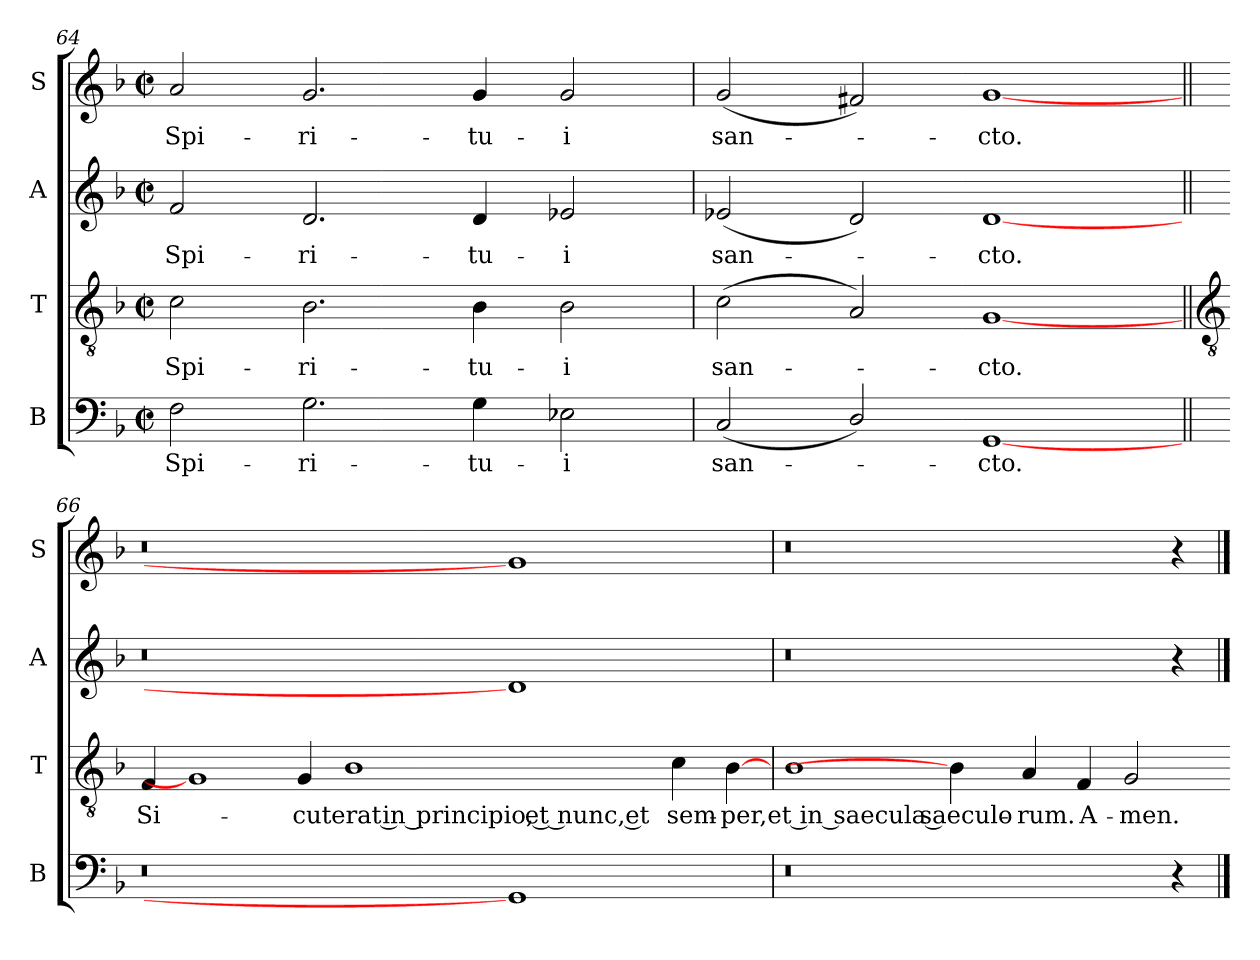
**kern	**text	**kern	**text	**kern	**text	**kern	**text
*part4	*part4	*part3	*part3	*part2	*part2	*part1	*part1
*staff4	*staff4	*staff3	*staff3	*staff2	*staff2	*staff1	*staff1
*I"B	*	*I"T	*	*I"A	*	*I"S	*
*I'B	*	*I'T	*	*I'A	*	*I'S	*
*clefF4	*	*clefGv2	*	*clefG2	*	*clefG2	*
*k[b-]	*	*k[b-]	*	*k[b-]	*	*k[b-]	*
*F:	*	*F:	*	*F:	*	*F:	*
*M4/2	*	*M4/2	*	*M4/2	*	*M4/2	*
*met(c|)	*	*met(c|)	*	*met(c|)	*	*met(c|)	*
=64	=64	=64	=64	=64	=64	=64	=64
!	!LO:LY:b	!	!LO:LY:b	!	!LO:LY:b	!	!LO:LY:b
2F	Spi-	2c	Spi-	2f	Spi-	2a	Spi-
!	!LO:LY:b	!	!LO:LY:b	!	!LO:LY:b	!	!LO:LY:b
2.G	-ri-	2.B-	-ri-	2.d	-ri-	2.g	-ri-
!	!LO:LY:b	!	!LO:LY:b	!	!LO:LY:b	!	!LO:LY:b
4G	-tu-	4B-	-tu-	4d	-tu-	4g	-tu-
!	!LO:LY:b	!	!LO:LY:b	!	!LO:LY:b	!	!LO:LY:b
2E-X	-i	2B-	-i	2e-X	-i	2g	-i
=65	=65	=65	=65	=65	=65	=65	=65
!	!LO:LY:b	!	!LO:LY:b	!	!LO:LY:b	!	!LO:LY:b
(<2C	san-	(<2c	san-	(<2e-X	san-	(<2g	san-
2D/)	.	2A)	.	2d)	.	2f#X)	.
!	!LO:LY:b	!	!LO:LY:b	!	!LO:LY:b	!	!LO:LY:b
[1GG	cto.	[1G	cto.	[1d	cto.	[1g	cto.
!!LO:LB:g=z
=66||	=66||	=66||	=66||	=66||	=66||	=66||	=66||
*	*	*clefGv2	*	*	*	*	*
!	!	!	!LO:LY:b	!	!	!	!
0r	.	4F	Si-	0r	.	0r	.
.	.	1G]	.	.	.	.	.
!	!	!	!LO:LY:b	!	!	!	!
.	.	4G	-cut	.	.	.	.
!	!	!	!LO:LY:b	!	!	!	!
.	.	1B-	erat in principio, et nunc, et	.	.	.	.
1GG]	.	.	.	1d]	.	1g]	.
!	!	!	!LO:LY:b	!	!	!	!
.	.	4c	sem-	.	.	.	.
!	!	!	!LO:LY:b	!	!	!	!
.	.	[4B-	-per,	.	.	.	.
=67	=67	=67	=67	=67	=67	=67	=67
!	!	!	!LO:LY:b	!	!	!	!
0r	.	1B-	et in saecula saeculo-	0r	.	0r	.
.	.	4B-]	.	.	.	.	.
!	!	!	!LO:LY:b	!	!	!	!
.	.	4A	-rum.	.	.	.	.
!	!	!	!LO:LY:b	!	!	!	!
.	.	4F	A-	.	.	.	.
!	!	!	!LO:LY:b	!	!	!	!
.	.	2G	-men.	.	.	.	.
4r	.	.	.	4r	.	4r	.
==	==	=-	==	==	==	==	==
*-	*-	*-	*-	*-	*-	*-	*-
